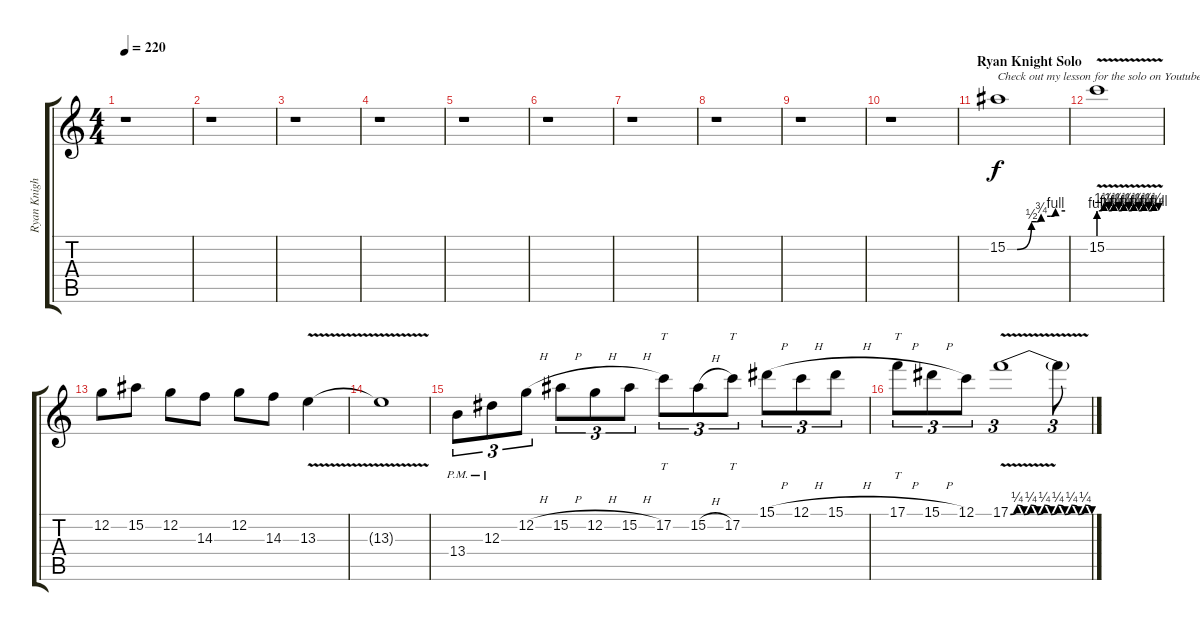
\track ("Ryan Knight (Solo)" "Ryan Knigh") {instrument distortionguitar}
\staff {score tabs}
\tuning (C4 G3 Eb3 Bb2 F2 C2) {hide}
\ts (4 4)
\tempo 220
\clef g2
\ks c
r.1{dy f} |
r.1 |
r.1 |
r.1 |
r.1 |
r.1 |
r.1 |
r.1 |
r.1 |
r.1 |
\section ("" "Ryan Knight Solo")
15.2{be (custom 0 0 10 0 25 2 30 2 35 3 45 3 50 4 60 4)}.1{txt "Check out my lesson for the solo on Youtube to see the correct fingering, especially for the tapping parts.  Press F5 for the link."} |
15.2{be (custom 0 4 5 5 10 4 15 5 20 4 25 5 30 4 35 5 40 4 45 5 50 4 55 5 60 4) v}.1 |
12.2.8 15.2.8 12.2.8 14.3.8 12.2.8 14.3.8 13.3{v}.4 |
13.3{v t}.1 |
13.4{pm}.8{tu (3 2)} 12.3{pm}.8{tu (3 2)} 12.2{h}.8{tu (3 2)} 15.2{h}.8{tu (3 2)} 12.2{h}.8{tu (3 2)} 15.2{h}.8{tu (3 2)} 17.2.8{tt tu (3 2)} 15.2{h}.8{tu (3 2)} 17.2.8{tt tu (3 2)} 15.1{h}.8{tu (3 2)} 12.1{h}.8{tu (3 2)} 15.1{h}.8{tu (3 2)} |
17.1{h}.8{tt tu (3 2)} 15.1{h}.8{tu (3 2)} 12.1.8{tu (3 2)} 17.1{be (custom 0 0 5 1 10 0 15 1 20 0 25 1 30 0 35 1 40 0 45 1 50 0 55 1 60 0) v}.1{tu (3 2)} 17.1{t}.8{tu (3 2)}
